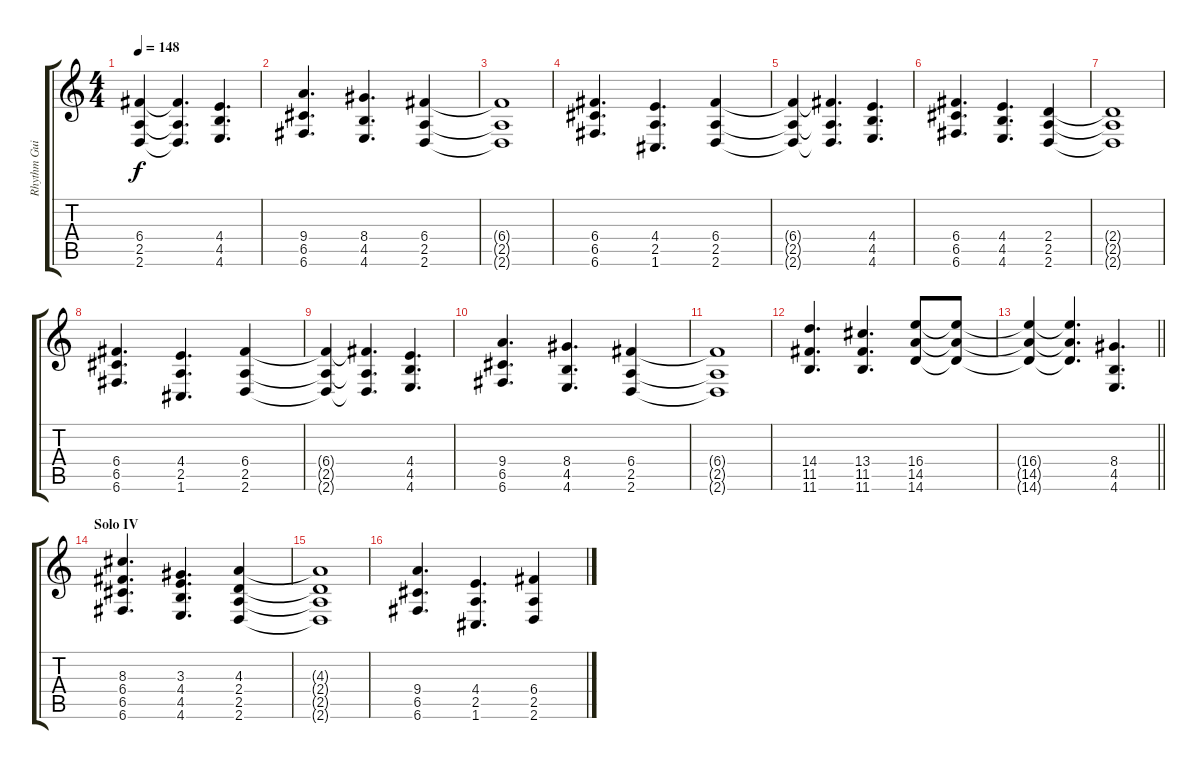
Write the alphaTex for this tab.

\track ("Rhythm Guitar I" "Rhythm Gui") {instrument distortionguitar}
\staff {score tabs}
\tuning (D4 A3 F3 C3 G2 C2) {hide}
\ts (4 4)
\tempo 148
\clef g2
\ks c
(6.4{t} 2.5{t} 2.6{t}).4{dy f} (6.4{t} 2.5{t} 2.6{t}).4{d} (4.4 4.5 4.6).4{d} |
(9.4 6.5 6.6).4{d} (8.4 4.5 4.6).4{d} (6.4 2.5 2.6).4 |
(6.4{t} 2.5{t} 2.6{t}).1 |
(6.4 6.5 6.6).4{d} (4.4 2.5 1.6).4{d} (6.4 2.5 2.6).4 |
(6.4{t} 2.5{t} 2.6{t}).4 (6.4{t} 2.5{t} 2.6{t}).4{d} (4.4 4.5 4.6).4{d} |
(6.4 6.5 6.6).4{d} (4.4 4.5 4.6).4{d} (2.4 2.5 2.6).4 |
(2.4{t} 2.5{t} 2.6{t}).1 |
(6.4 6.5 6.6).4{d} (4.4 2.5 1.6).4{d} (6.4 2.5 2.6).4 |
(6.4{t} 2.5{t} 2.6{t}).4 (6.4{t} 2.5{t} 2.6{t}).4{d} (4.4 4.5 4.6).4{d} |
(9.4 6.5 6.6).4{d} (8.4 4.5 4.6).4{d} (6.4 2.5 2.6).4 |
(6.4{t} 2.5{t} 2.6{t}).1 |
(14.4 11.5 11.6).4{d} (13.4 11.5 11.6).4{d} (16.4 14.5 14.6).8 (16.4{t} 14.5{t} 14.6{t}).8 |
\barLineRight lightlight
(16.4{t} 14.5{t} 14.6{t}).4 (16.4{t} 14.5{t} 14.6{t}).4{d} (8.4 4.5 4.6).4{d} |
\section ("" "Solo IV")
(8.3 6.4 6.5 6.6).4{d balance 4 instrument electricguitarmuted} (3.3 4.4 4.5 4.6).4{d} (4.3 2.4 2.5 2.6).4 |
(4.3{t} 2.4{t} 2.5{t} 2.6{t}).1 |
(9.4 6.5 6.6).4{d} (4.4 2.5 1.6).4{d} (6.4 2.5 2.6).4
